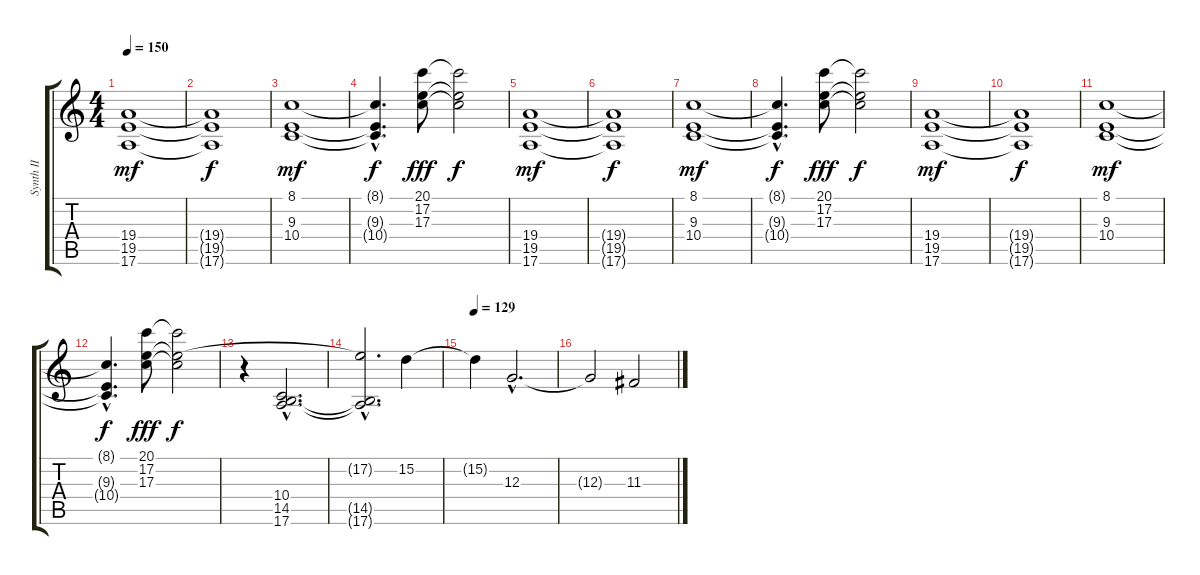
\track ("Synth II" "Synth II") {instrument pad2warm}
\staff {score tabs}
\tuning (E4 B3 G3 D3 A2 E2) {hide}
\ts (4 4)
\tempo 150
\clef g2
\ks c
(19.4 19.5 17.6).1{dy mf} |
(19.4{t} 19.5{t} 17.6{t}).1{dy f} |
(8.1 9.3 10.4).1{dy mf} |
(8.1{hac t} 9.3{t} 10.4{t}).4{d dy f} (20.1 17.2 17.3).8{dy fff} (20.1{t} 17.2{t} 17.3{t}).2{dy f} |
(19.4 19.5 17.6).1{dy mf} |
(19.4{t} 19.5{t} 17.6{t}).1{dy f} |
(8.1 9.3 10.4).1{dy mf} |
(8.1{hac t} 9.3{t} 10.4{t}).4{d dy f} (20.1 17.2 17.3).8{dy fff} (20.1{t} 17.2{t} 17.3{t}).2{dy f} |
(19.4 19.5 17.6).1{dy mf} |
(19.4{t} 19.5{t} 17.6{t}).1{dy f} |
(8.1 9.3 10.4).1{dy mf} |
(8.1{hac t} 9.3{t} 10.4{t}).4{d dy f} (20.1 17.2 17.3).8{dy fff} (20.1{t} 17.2{t} 17.3{t}).2{dy f} |
r.4 (10.4{hac} 14.5{hac} 17.6{hac}).2{d} |
(17.2{t} 14.5{hac t} 17.6{t}).2{d} 15.2.4 |
\tempo 129
15.2{t}.4 12.3{hac}.2{d} |
12.3{t}.2 11.3.2
